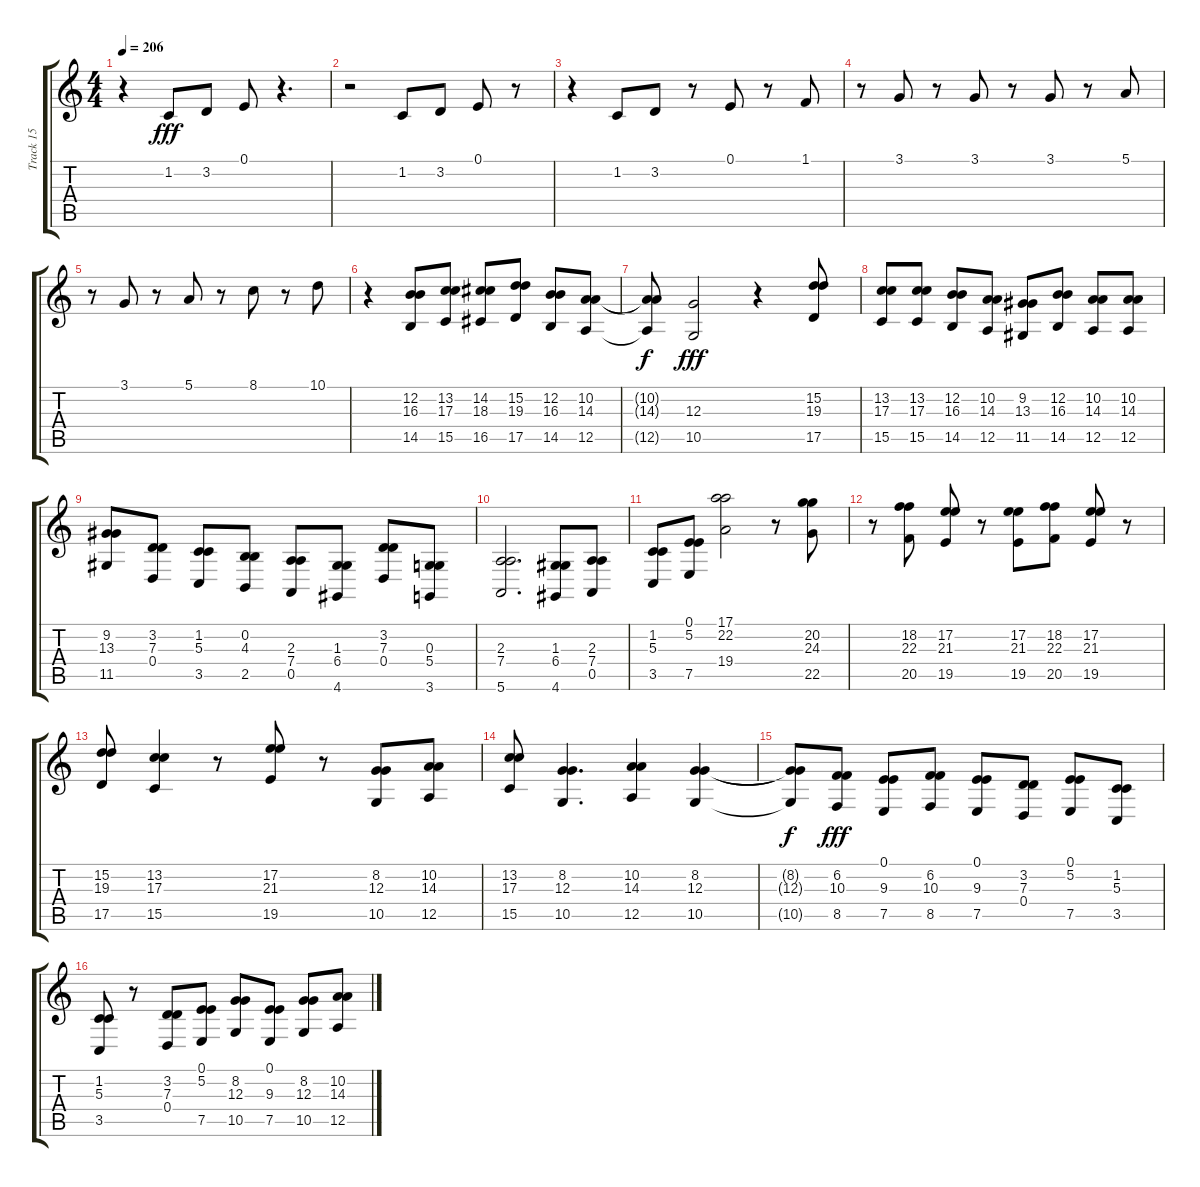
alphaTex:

\track ("Track 15" "Track 15") {instrument pad4choir}
\staff {score tabs}
\tuning (E4 B3 G3 D3 A2 E2) {hide}
\ts (4 4)
\tempo 206
\clef g2
\ks c
r.4{dy fff} 1.2.8 3.2.8 0.1.8 r.4{d} |
r.2 1.2.8 3.2.8 0.1.8 r.8 |
r.4 1.2.8 3.2.8 r.8 0.1.8 r.8 1.1.8 |
r.8 3.1.8 r.8 3.1.8 r.8 3.1.8 r.8 5.1.8 |
r.8 3.1.8 r.8 5.1.8 r.8 8.1.8 r.8 10.1.8 |
r.4 (12.2 16.3 14.5).8 (13.2 17.3 15.5).8 (14.2 18.3 16.5).8 (15.2 19.3 17.5).8 (12.2 16.3 14.5).8 (10.2 14.3 12.5).8 |
(10.2{t} 14.3{t} 12.5{t}).8{dy f} (12.3 10.5).2{dy fff} r.4 (15.2 19.3 17.5).8 |
(13.2 17.3 15.5).8 (13.2 17.3 15.5).8 (12.2 16.3 14.5).8 (10.2 14.3 12.5).8 (9.2 13.3 11.5).8 (12.2 16.3 14.5).8 (10.2 14.3 12.5).8 (10.2 14.3 12.5).8 |
(9.2 13.3 11.5).8 (3.2 7.3 0.4).8 (1.2 5.3 3.5).8 (0.2 4.3 2.5).8 (2.3 7.4 0.5).8 (1.3 6.4 4.6).8 (3.2 7.3 0.4).8 (0.3 5.4 3.6).8 |
(2.3 7.4 5.6).2{d} (1.3 6.4 4.6).8 (2.3 7.4 0.5).8 |
(1.2 5.3 3.5).8 (0.1 5.2 7.5).8 (17.1 22.2 19.4).2 r.8 (20.2 24.3 22.5).8 |
r.8 (18.2 22.3 20.5).8 (17.2 21.3 19.5).8 r.8 (17.2 21.3 19.5).8 (18.2 22.3 20.5).8 (17.2 21.3 19.5).8 r.8 |
(15.2 19.3 17.5).8 (13.2 17.3 15.5).4 r.8 (17.2 21.3 19.5).8 r.8 (8.2 12.3 10.5).8 (10.2 14.3 12.5).8 |
(13.2 17.3 15.5).8 (8.2 12.3 10.5).4{d} (10.2 14.3 12.5).4 (8.2 12.3 10.5).4 |
(8.2{t} 12.3{t} 10.5{t}).8{dy f} (6.2 10.3 8.5).8{dy fff} (0.1 9.3 7.5).8 (6.2 10.3 8.5).8 (0.1 9.3 7.5).8 (3.2 7.3 0.4).8 (0.1 5.2 7.5).8 (1.2 5.3 3.5).8 |
(1.2 5.3 3.5).8 r.8 (3.2 7.3 0.4).8 (0.1 5.2 7.5).8 (8.2 12.3 10.5).8 (0.1 9.3 7.5).8 (8.2 12.3 10.5).8 (10.2 14.3 12.5).8
